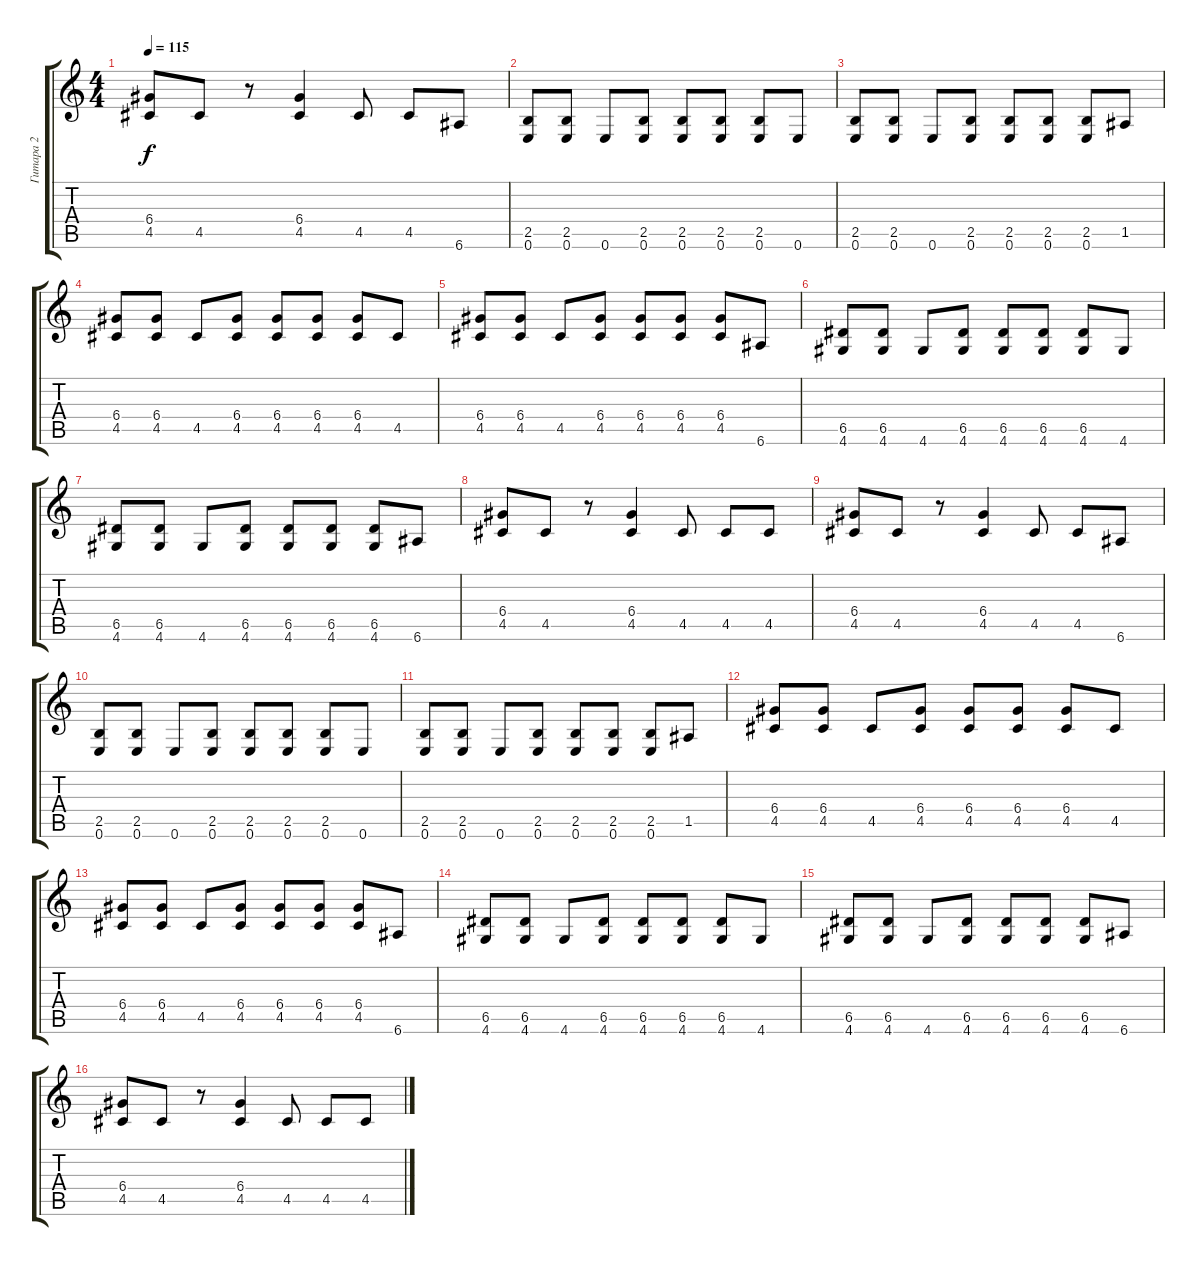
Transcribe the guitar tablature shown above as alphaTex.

\track ("Гитара 2" "Гитара 2") {instrument distortionguitar}
\staff {score tabs}
\tuning (E4 B3 G3 D3 A2 E2) {hide}
\ts (4 4)
\tempo 115
\clef g2
\ks c
(6.4 4.5).8{dy f} 4.5.8 r.8 (6.4 4.5).4 4.5.8 4.5.8 6.6.8 |
(2.5 0.6).8 (2.5 0.6).8 0.6.8 (2.5 0.6).8 (2.5 0.6).8 (2.5 0.6).8 (2.5 0.6).8 0.6.8 |
(2.5 0.6).8 (2.5 0.6).8 0.6.8 (2.5 0.6).8 (2.5 0.6).8 (2.5 0.6).8 (2.5 0.6).8 1.5.8 |
(6.4 4.5).8 (6.4 4.5).8 4.5.8 (6.4 4.5).8 (6.4 4.5).8 (6.4 4.5).8 (6.4 4.5).8 4.5.8 |
(6.4 4.5).8 (6.4 4.5).8 4.5.8 (6.4 4.5).8 (6.4 4.5).8 (6.4 4.5).8 (6.4 4.5).8 6.6.8 |
(6.5 4.6).8 (6.5 4.6).8 4.6.8 (6.5 4.6).8 (6.5 4.6).8 (6.5 4.6).8 (6.5 4.6).8 4.6.8 |
(6.5 4.6).8 (6.5 4.6).8 4.6.8 (6.5 4.6).8 (6.5 4.6).8 (6.5 4.6).8 (6.5 4.6).8 6.6.8 |
(6.4 4.5).8 4.5.8 r.8 (6.4 4.5).4 4.5.8 4.5.8 4.5.8 |
(6.4 4.5).8 4.5.8 r.8 (6.4 4.5).4 4.5.8 4.5.8 6.6.8 |
(2.5 0.6).8 (2.5 0.6).8 0.6.8 (2.5 0.6).8 (2.5 0.6).8 (2.5 0.6).8 (2.5 0.6).8 0.6.8 |
(2.5 0.6).8 (2.5 0.6).8 0.6.8 (2.5 0.6).8 (2.5 0.6).8 (2.5 0.6).8 (2.5 0.6).8 1.5.8 |
(6.4 4.5).8 (6.4 4.5).8 4.5.8 (6.4 4.5).8 (6.4 4.5).8 (6.4 4.5).8 (6.4 4.5).8 4.5.8 |
(6.4 4.5).8 (6.4 4.5).8 4.5.8 (6.4 4.5).8 (6.4 4.5).8 (6.4 4.5).8 (6.4 4.5).8 6.6.8 |
(6.5 4.6).8 (6.5 4.6).8 4.6.8 (6.5 4.6).8 (6.5 4.6).8 (6.5 4.6).8 (6.5 4.6).8 4.6.8 |
(6.5 4.6).8 (6.5 4.6).8 4.6.8 (6.5 4.6).8 (6.5 4.6).8 (6.5 4.6).8 (6.5 4.6).8 6.6.8 |
(6.4 4.5).8 4.5.8 r.8 (6.4 4.5).4 4.5.8 4.5.8 4.5.8
